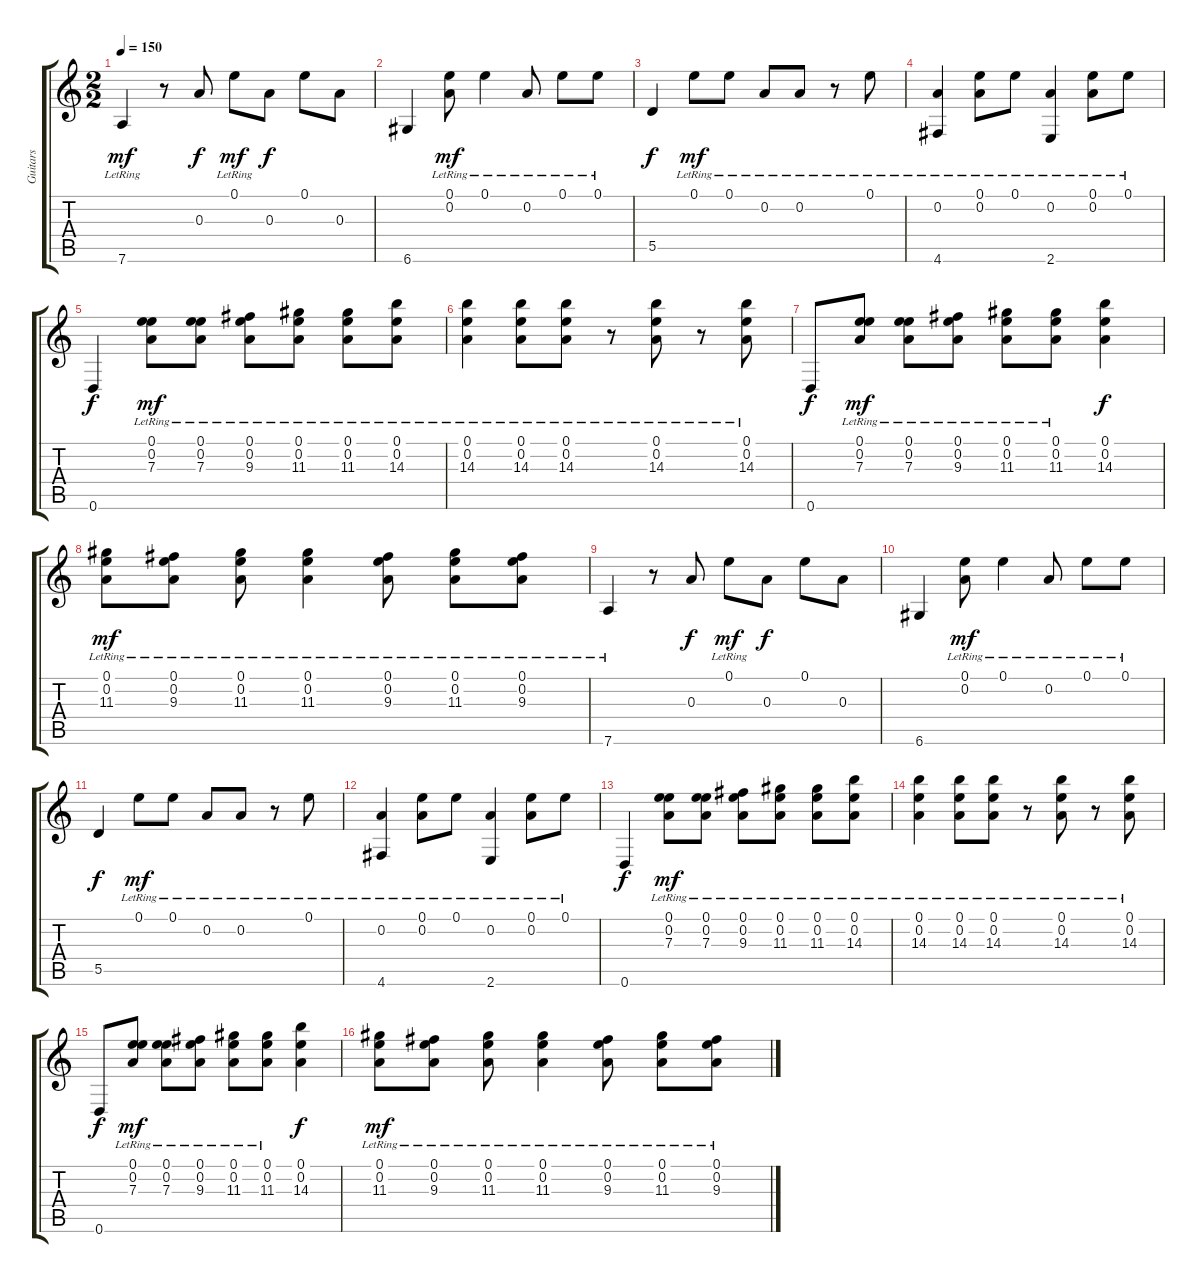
\track ("Guitars" "Guitars") {instrument acousticguitarsteel}
\staff {score tabs}
\tuning (E4 A3 A3 D3 A2 D2) {hide}
\ts (2 2)
\tempo 150
\clef g2
\ks c
7.6{lr}.4{dy mf instrument acousticguitarsteel} r.8 0.3.8{dy f} 0.1{lr}.8{dy mf} 0.3.8{dy f} 0.1.8 0.3.8 |
6.6.4 (0.1{lr} 0.2{lr}).8{dy mf} 0.1{lr}.4 0.2{lr}.8 0.1{lr}.8 0.1{lr}.8 |
5.5.4{dy f} 0.1{lr}.8{dy mf} 0.1{lr}.8 0.2{lr}.8 0.2{lr}.8 r.8 0.1{lr}.8 |
(0.2{lr} 4.6).4 (0.1{lr} 0.2{lr}).8 0.1{lr}.8 (0.2{lr} 2.6).4 (0.1{lr} 0.2{lr}).8 0.1{lr}.8 |
0.6.4{dy f} (0.1{lr} 0.2{lr} 7.3).8{dy mf} (0.1 0.2{lr} 7.3{lr}).8 (0.1 0.2{lr} 9.3{lr}).8 (0.1 0.2{lr} 11.3).8 (0.1{lr} 0.2{lr} 11.3{lr}).8 (0.1{lr} 0.2{lr} 14.3).8 |
(0.1{lr} 0.2{lr} 14.3).4 (0.1{lr} 0.2{lr} 14.3).8 (0.1{lr} 0.2{lr} 14.3).8 r.8 (0.1{lr} 0.2{lr} 14.3).8 r.8 (0.1{lr} 0.2{lr} 14.3).8 |
0.6.8{dy f} (0.1{lr} 0.2{lr} 7.3).8{dy mf} (0.1{lr} 0.2{lr} 7.3).8 (0.1{lr} 0.2{lr} 9.3).8 (0.1 0.2{lr} 11.3{lr}).8 (0.1{lr} 0.2{lr} 11.3{lr}).8 (0.1 0.2 14.3).4{dy f} |
(0.1{lr} 0.2{lr} 11.3).8{dy mf} (0.1 0.2{lr} 9.3).8 (0.1{lr} 0.2{lr} 11.3{lr}).8 (0.1{lr} 0.2{lr} 11.3{lr}).4 (0.1{lr} 0.2{lr} 9.3).8 (0.1{lr} 0.2 11.3).8 (0.1{lr} 0.2 9.3).8 |
7.6{lr}.4 r.8 0.3.8{dy f} 0.1{lr}.8{dy mf} 0.3.8{dy f} 0.1.8 0.3.8 |
6.6.4 (0.1{lr} 0.2{lr}).8{dy mf} 0.1{lr}.4 0.2{lr}.8 0.1{lr}.8 0.1{lr}.8 |
5.5.4{dy f} 0.1{lr}.8{dy mf} 0.1{lr}.8 0.2{lr}.8 0.2{lr}.8 r.8 0.1{lr}.8 |
(0.2{lr} 4.6).4 (0.1{lr} 0.2{lr}).8 0.1{lr}.8 (0.2{lr} 2.6).4 (0.1{lr} 0.2{lr}).8 0.1{lr}.8 |
0.6.4{dy f} (0.1{lr} 0.2{lr} 7.3).8{dy mf} (0.1 0.2{lr} 7.3{lr}).8 (0.1 0.2{lr} 9.3{lr}).8 (0.1 0.2{lr} 11.3).8 (0.1{lr} 0.2{lr} 11.3{lr}).8 (0.1{lr} 0.2{lr} 14.3).8 |
(0.1{lr} 0.2{lr} 14.3).4 (0.1{lr} 0.2{lr} 14.3).8 (0.1{lr} 0.2{lr} 14.3).8 r.8 (0.1{lr} 0.2{lr} 14.3).8 r.8 (0.1{lr} 0.2{lr} 14.3).8 |
0.6.8{dy f} (0.1{lr} 0.2{lr} 7.3).8{dy mf} (0.1{lr} 0.2{lr} 7.3).8 (0.1{lr} 0.2{lr} 9.3).8 (0.1 0.2{lr} 11.3{lr}).8 (0.1{lr} 0.2{lr} 11.3{lr}).8 (0.1 0.2 14.3).4{dy f} |
(0.1{lr} 0.2{lr} 11.3).8{dy mf} (0.1 0.2{lr} 9.3).8 (0.1{lr} 0.2{lr} 11.3{lr}).8 (0.1{lr} 0.2{lr} 11.3{lr}).4 (0.1{lr} 0.2{lr} 9.3).8 (0.1{lr} 0.2 11.3).8 (0.1{lr} 0.2 9.3).8
